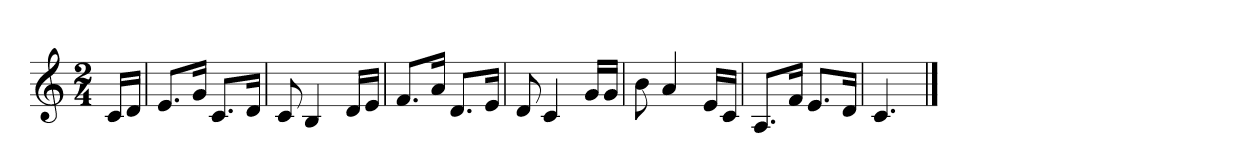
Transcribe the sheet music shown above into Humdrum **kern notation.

**kern
*part1
*staff1
*clefG2
*k[]
*M2/4
*MM100
=
16c/LL
16d/JJ
=
8.e/L
16g/Jk
8.c/L
16d/Jk
=
8c
4B
16d/LL
16e/JJ
=
8.f/L
16a/Jk
8.d/L
16e/Jk
=
8d
4c
16g/LL
16g/JJ
=
8b
4a
16e/LL
16c/JJ
=
8.A/L
16f/Jk
8.e/L
16d/Jk
=
4.c
==
*-
